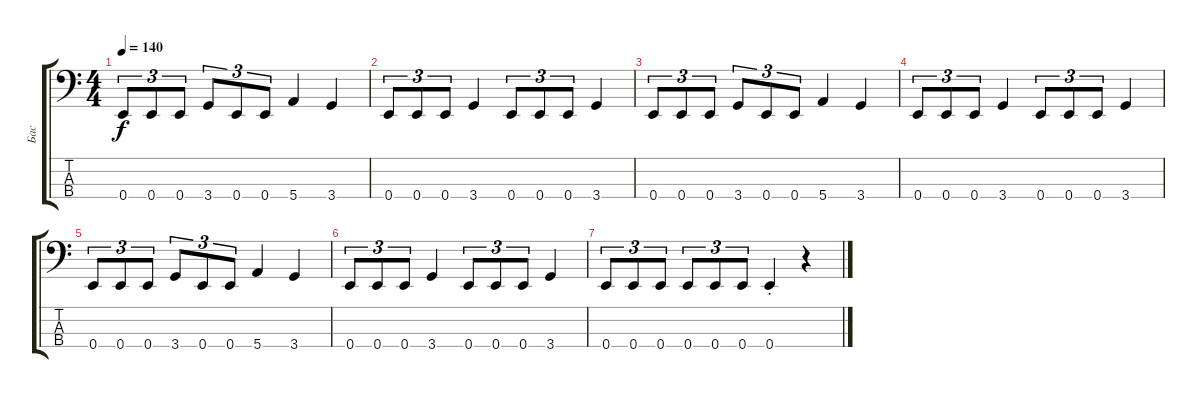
\track ("Бас" "Бас") {instrument electricbassfinger}
\staff {score tabs}
\tuning (G2 D2 A1 E1) {hide}
\ts (4 4)
\tempo 140
\clef f4
\ks c
0.4.8{tu (3 2) dy f} 0.4.8{tu (3 2)} 0.4.8{tu (3 2)} 3.4.8{tu (3 2)} 0.4.8{tu (3 2)} 0.4.8{tu (3 2)} 5.4.4 3.4.4 |
0.4.8{tu (3 2)} 0.4.8{tu (3 2)} 0.4.8{tu (3 2)} 3.4.4 0.4.8{tu (3 2)} 0.4.8{tu (3 2)} 0.4.8{tu (3 2)} 3.4.4 |
0.4.8{tu (3 2)} 0.4.8{tu (3 2)} 0.4.8{tu (3 2)} 3.4.8{tu (3 2)} 0.4.8{tu (3 2)} 0.4.8{tu (3 2)} 5.4.4 3.4.4 |
0.4.8{tu (3 2)} 0.4.8{tu (3 2)} 0.4.8{tu (3 2)} 3.4.4 0.4.8{tu (3 2)} 0.4.8{tu (3 2)} 0.4.8{tu (3 2)} 3.4.4 |
0.4.8{tu (3 2)} 0.4.8{tu (3 2)} 0.4.8{tu (3 2)} 3.4.8{tu (3 2)} 0.4.8{tu (3 2)} 0.4.8{tu (3 2)} 5.4.4 3.4.4 |
0.4.8{tu (3 2)} 0.4.8{tu (3 2)} 0.4.8{tu (3 2)} 3.4.4 0.4.8{tu (3 2)} 0.4.8{tu (3 2)} 0.4.8{tu (3 2)} 3.4.4 |
0.4.8{tu (3 2)} 0.4.8{tu (3 2)} 0.4.8{tu (3 2)} 0.4.8{tu (3 2)} 0.4.8{tu (3 2)} 0.4.8{tu (3 2)} 0.4{st}.4 r.4
